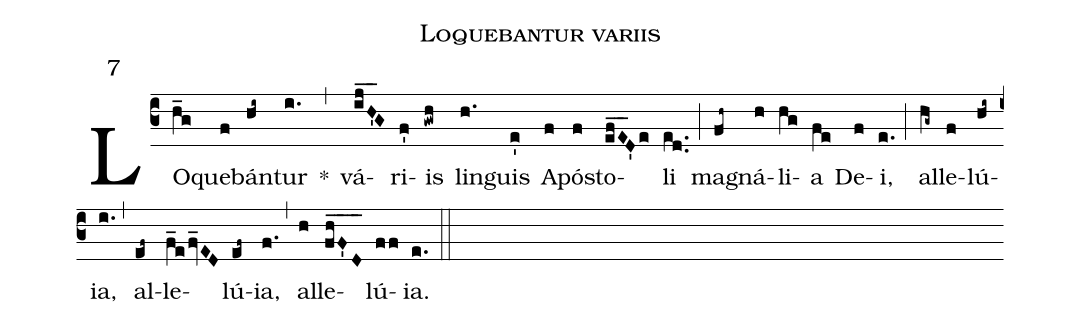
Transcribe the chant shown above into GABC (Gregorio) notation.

name:Loquebantur variis;
mode:7;
annotation:7;
office-part:Antiphonae;
%%
(c3) LO(h_g)que(f)bán(hi~)tur(i.) *(,) vá(ij_H'_G)ri(f')is(gwh) lin(h.)guis(e') A(f)pó(f)sto(ef_E_D'e)li(ed..) (;) ma(fh~)gná(h)li(hg)a(fe) De(f)i,(e.) (;) al(hg~)le(f)lú(hi~)ia,(i.) (,) al(ef~)le(f_e/fv_ED)lú(ef~)ia,(f.) (,) al(h)le(fh_F'_D_)lú(ff)ia.(e.) (::)
